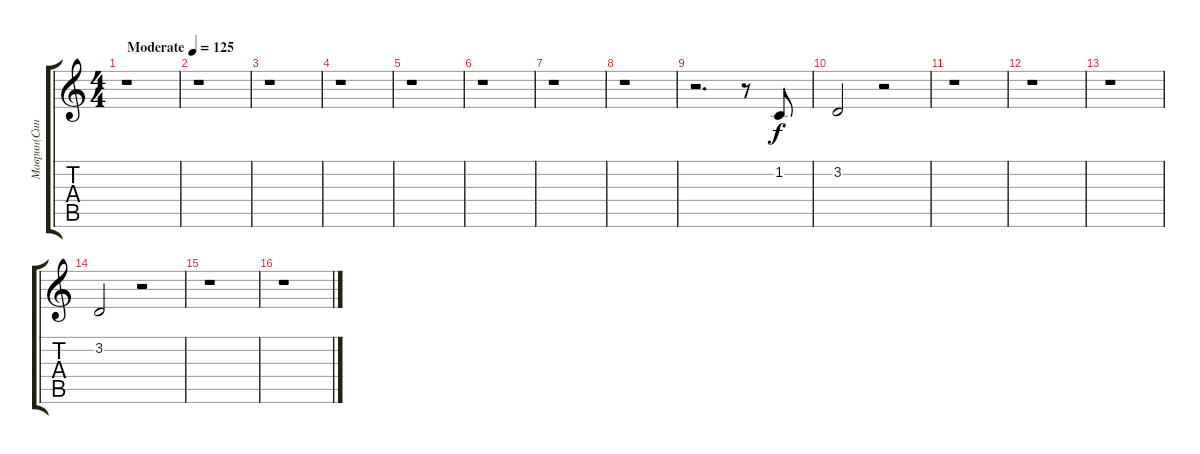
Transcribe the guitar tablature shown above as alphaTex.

\track ("Маврин(Синтезатор-1)" "Маврин(Син") {instrument orchestrahit}
\staff {score tabs}
\tuning (E4 B3 G3 D3 A2 E2) {hide}
\ts (4 4)
\tempo (125 "Moderate")
\clef g2
\ks c
r.1{dy f instrument orchestrahit} |
r.1 |
r.1 |
r.1 |
r.1 |
r.1 |
r.1 |
r.1 |
r.2{d} r.8 1.2.8 |
3.2.2 r.2 |
r.1 |
r.1 |
r.1 |
3.2.2 r.2 |
r.1 |
r.1
